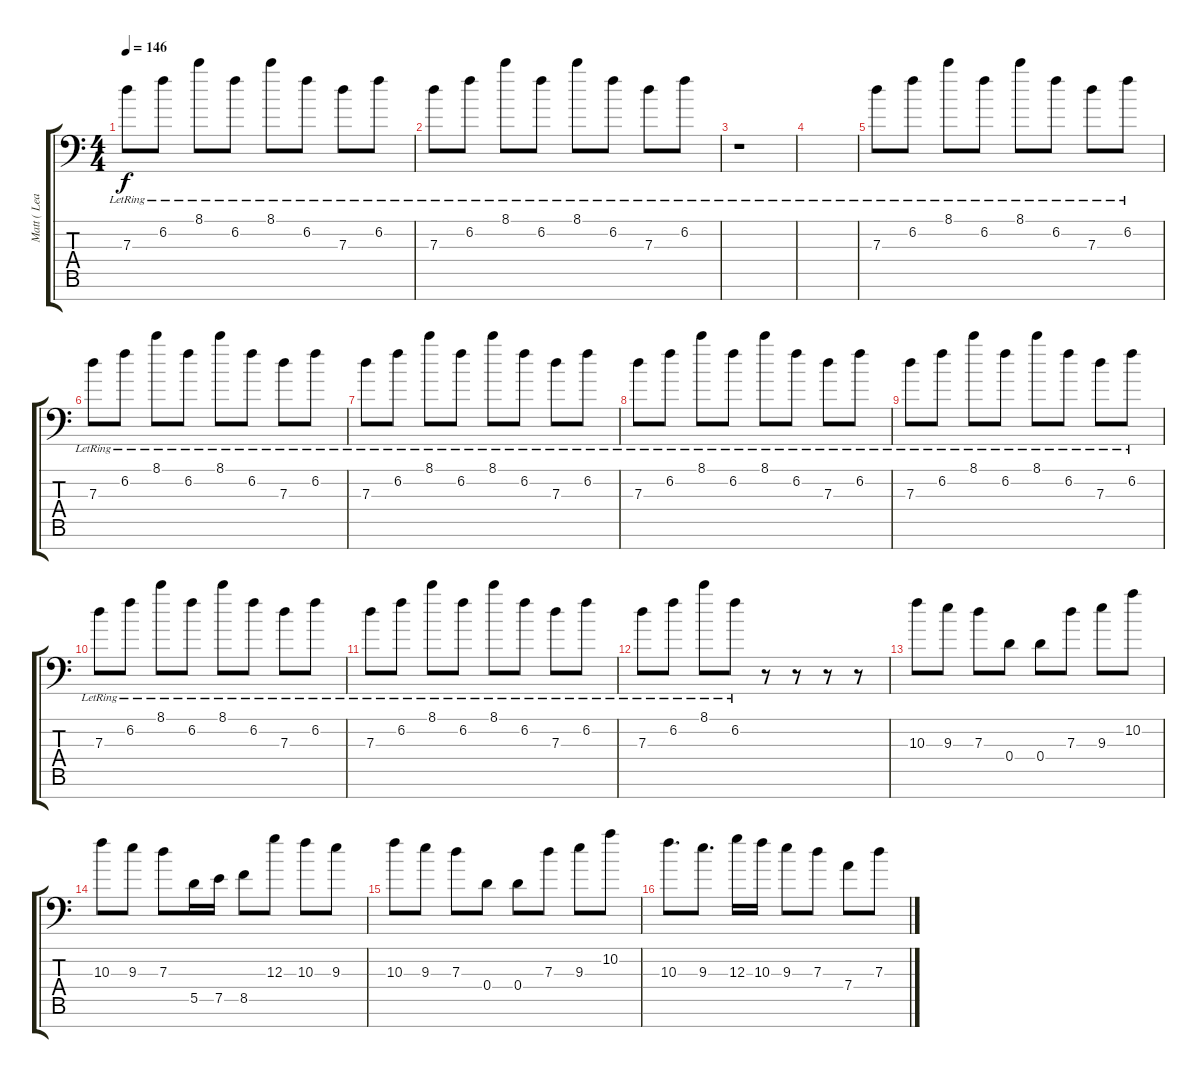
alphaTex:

\track ("Matt ( Lead )" "Matt ( Lea") {instrument distortionguitar}
\staff {score tabs}
\tuning (E4 B3 G3 D3 A2 E2 A1) {hide}
\ts (4 4)
\tempo 146
\clef f4
\ks c
7.3{lr}.8{dy f} 6.2{lr}.8 8.1{lr}.8 6.2{lr}.8 8.1{lr}.8 6.2{lr}.8 7.3{lr}.8 6.2{lr}.8 |
7.3{lr}.8 6.2{lr}.8 8.1{lr}.8 6.2{lr}.8 8.1{lr}.8 6.2{lr}.8 7.3{lr}.8 6.2{lr}.8 |
r.1 |
|
7.3{lr}.8 6.2{lr}.8 8.1{lr}.8 6.2{lr}.8 8.1{lr}.8 6.2{lr}.8 7.3{lr}.8 6.2{lr}.8 |
7.3{lr}.8 6.2{lr}.8 8.1{lr}.8 6.2{lr}.8 8.1{lr}.8 6.2{lr}.8 7.3{lr}.8 6.2{lr}.8 |
7.3{lr}.8 6.2{lr}.8 8.1{lr}.8 6.2{lr}.8 8.1{lr}.8 6.2{lr}.8 7.3{lr}.8 6.2{lr}.8 |
7.3{lr}.8 6.2{lr}.8 8.1{lr}.8 6.2{lr}.8 8.1{lr}.8 6.2{lr}.8 7.3{lr}.8 6.2{lr}.8 |
7.3{lr}.8 6.2{lr}.8 8.1{lr}.8 6.2{lr}.8 8.1{lr}.8 6.2{lr}.8 7.3{lr}.8 6.2{lr}.8 |
7.3{lr}.8 6.2{lr}.8 8.1{lr}.8 6.2{lr}.8 8.1{lr}.8 6.2{lr}.8 7.3{lr}.8 6.2{lr}.8 |
7.3{lr}.8 6.2{lr}.8 8.1{lr}.8 6.2{lr}.8 8.1{lr}.8 6.2{lr}.8 7.3{lr}.8 6.2{lr}.8 |
7.3{lr}.8 6.2{lr}.8 8.1{lr}.8 6.2{lr}.8 r.8 r.8 r.8 r.8{volume 11} |
10.3.8 9.3.8 7.3.8 0.4.8 0.4.8 7.3.8 9.3.8 10.2.8 |
10.3.8 9.3.8 7.3.8 5.5.16 7.5.16 8.5.8 12.3.8 10.3.8 9.3.8 |
10.3.8 9.3.8 7.3.8 0.4.8 0.4.8 7.3.8 9.3.8 10.2.8 |
10.3.8{d} 9.3.8{d} 12.3.16 10.3.16 9.3.8 7.3.8 7.4.8 7.3.8
